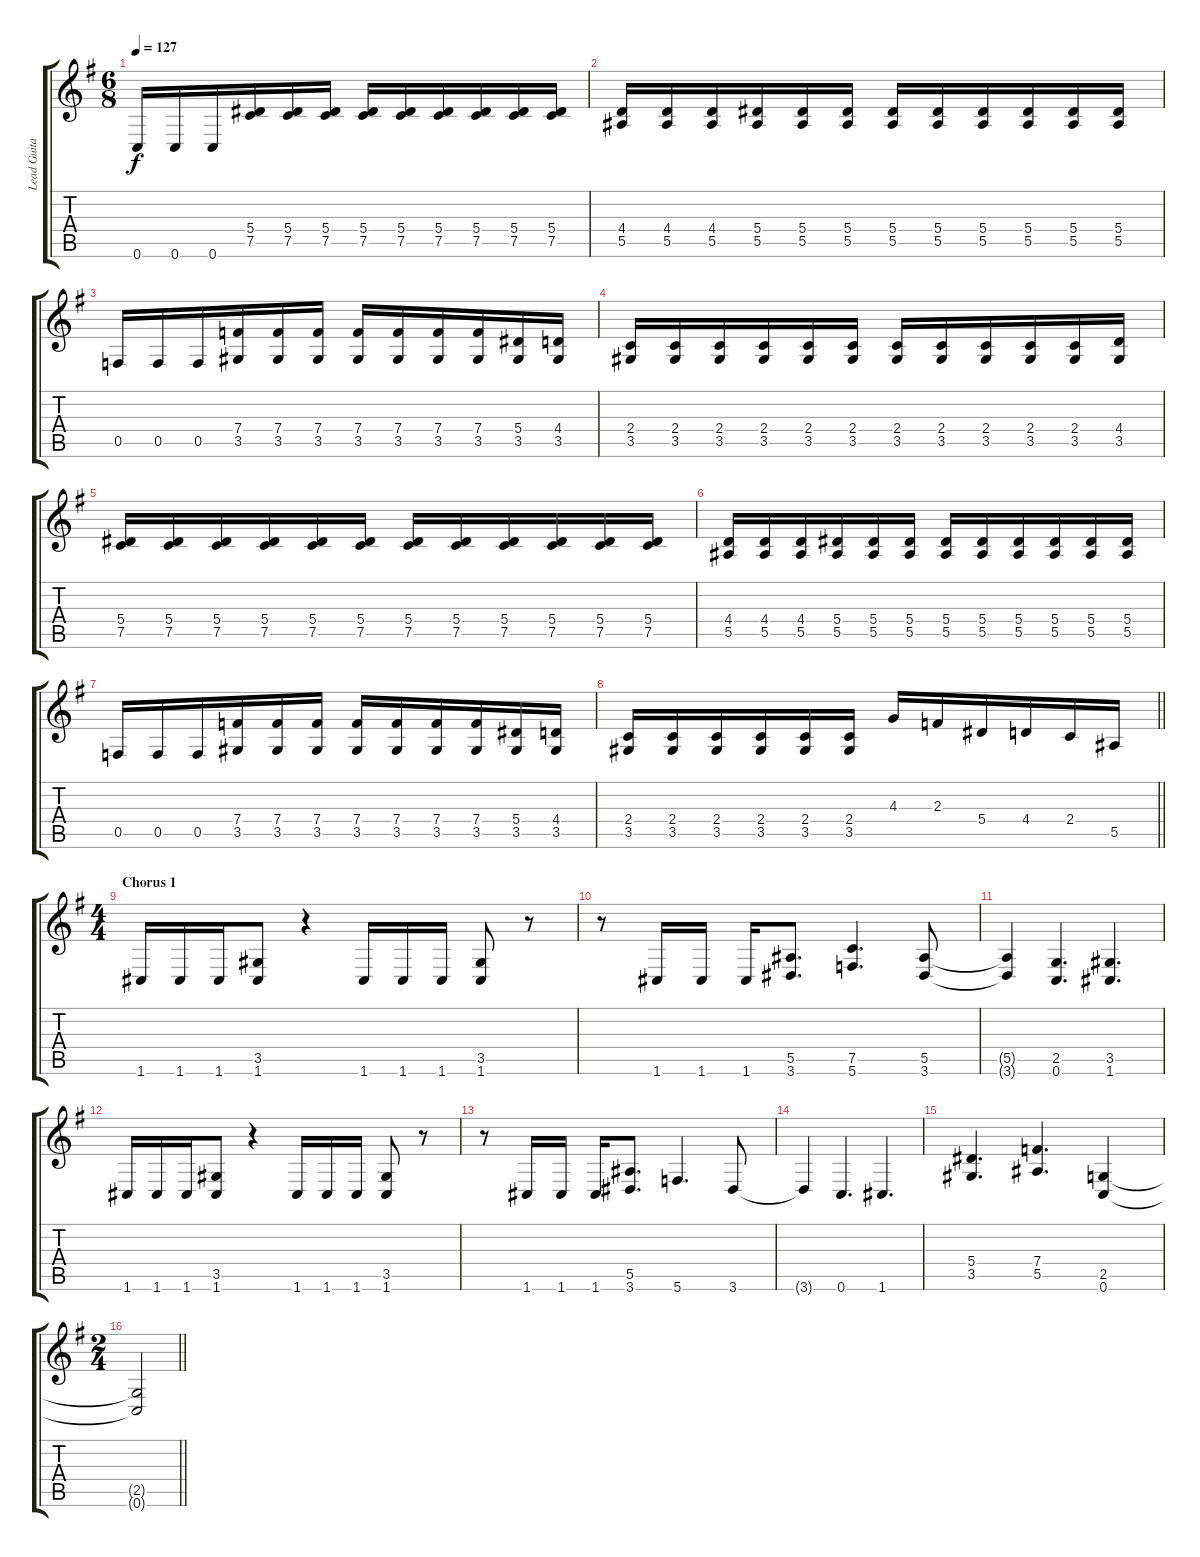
\track ("Lead Guitar" "Lead Guita") {instrument overdrivenguitar}
\staff {score tabs}
\tuning (C4 G3 Eb3 Bb2 F2 C2) {hide}
\ts (6 8)
\tempo 127
\clef g2
\ks g
0.6.16{dy f} 0.6.16 0.6.16 (5.4 7.5).16 (5.4 7.5).16 (5.4 7.5).16 (5.4 7.5).16 (5.4 7.5).16 (5.4 7.5).16 (5.4 7.5).16 (5.4 7.5).16 (5.4 7.5).16 |
(4.4 5.5).16 (4.4 5.5).16 (4.4 5.5).16 (5.4 5.5).16 (5.4 5.5).16 (5.4 5.5).16 (5.4 5.5).16 (5.4 5.5).16 (5.4 5.5).16 (5.4 5.5).16 (5.4 5.5).16 (5.4 5.5).16 |
0.5.16 0.5.16 0.5.16 (7.4 3.5).16 (7.4 3.5).16 (7.4 3.5).16 (7.4 3.5).16 (7.4 3.5).16 (7.4 3.5).16 (7.4 3.5).16 (5.4 3.5).16 (4.4 3.5).16 |
(2.4 3.5).16 (2.4 3.5).16 (2.4 3.5).16 (2.4 3.5).16 (2.4 3.5).16 (2.4 3.5).16 (2.4 3.5).16 (2.4 3.5).16 (2.4 3.5).16 (2.4 3.5).16 (2.4 3.5).16 (4.4 3.5).16 |
(5.4 7.5).16 (5.4 7.5).16 (5.4 7.5).16 (5.4 7.5).16 (5.4 7.5).16 (5.4 7.5).16 (5.4 7.5).16 (5.4 7.5).16 (5.4 7.5).16 (5.4 7.5).16 (5.4 7.5).16 (5.4 7.5).16 |
(4.4 5.5).16 (4.4 5.5).16 (4.4 5.5).16 (5.4 5.5).16 (5.4 5.5).16 (5.4 5.5).16 (5.4 5.5).16 (5.4 5.5).16 (5.4 5.5).16 (5.4 5.5).16 (5.4 5.5).16 (5.4 5.5).16 |
0.5.16 0.5.16 0.5.16 (7.4 3.5).16 (7.4 3.5).16 (7.4 3.5).16 (7.4 3.5).16 (7.4 3.5).16 (7.4 3.5).16 (7.4 3.5).16 (5.4 3.5).16 (4.4 3.5).16 |
\barLineRight lightlight
(2.4 3.5).16 (2.4 3.5).16 (2.4 3.5).16 (2.4 3.5).16 (2.4 3.5).16 (2.4 3.5).16 4.3.16 2.3.16 5.4.16 4.4.16 2.4.16 5.5.16 |
\ts (4 4)
\section ("" "Chorus 1")
1.6.16 1.6.16 1.6.16 (3.5 1.6).8 r.4 1.6.16 1.6.16 1.6.16 (3.5 1.6).8 r.8 |
r.8 1.6.16 1.6.16 1.6.16 (5.5 3.6).8{d} (7.5 5.6).4{d} (5.5 3.6).8 |
(5.5{t} 3.6{t}).4 (2.5 0.6).4{d} (3.5 1.6).4{d} |
1.6.16 1.6.16 1.6.16 (3.5 1.6).8 r.4 1.6.16 1.6.16 1.6.16 (3.5 1.6).8 r.8 |
r.8 1.6.16 1.6.16 1.6.16 (5.5 3.6).8{d} 5.6.4{d} 3.6.8 |
3.6{t}.4 0.6.4{d} 1.6.4{d} |
(5.4 3.5).4{d} (7.4 5.5).4{d} (2.5 0.6).4 |
\ts (2 4)
\barLineRight lightlight
(2.5{t} 0.6{t}).2
